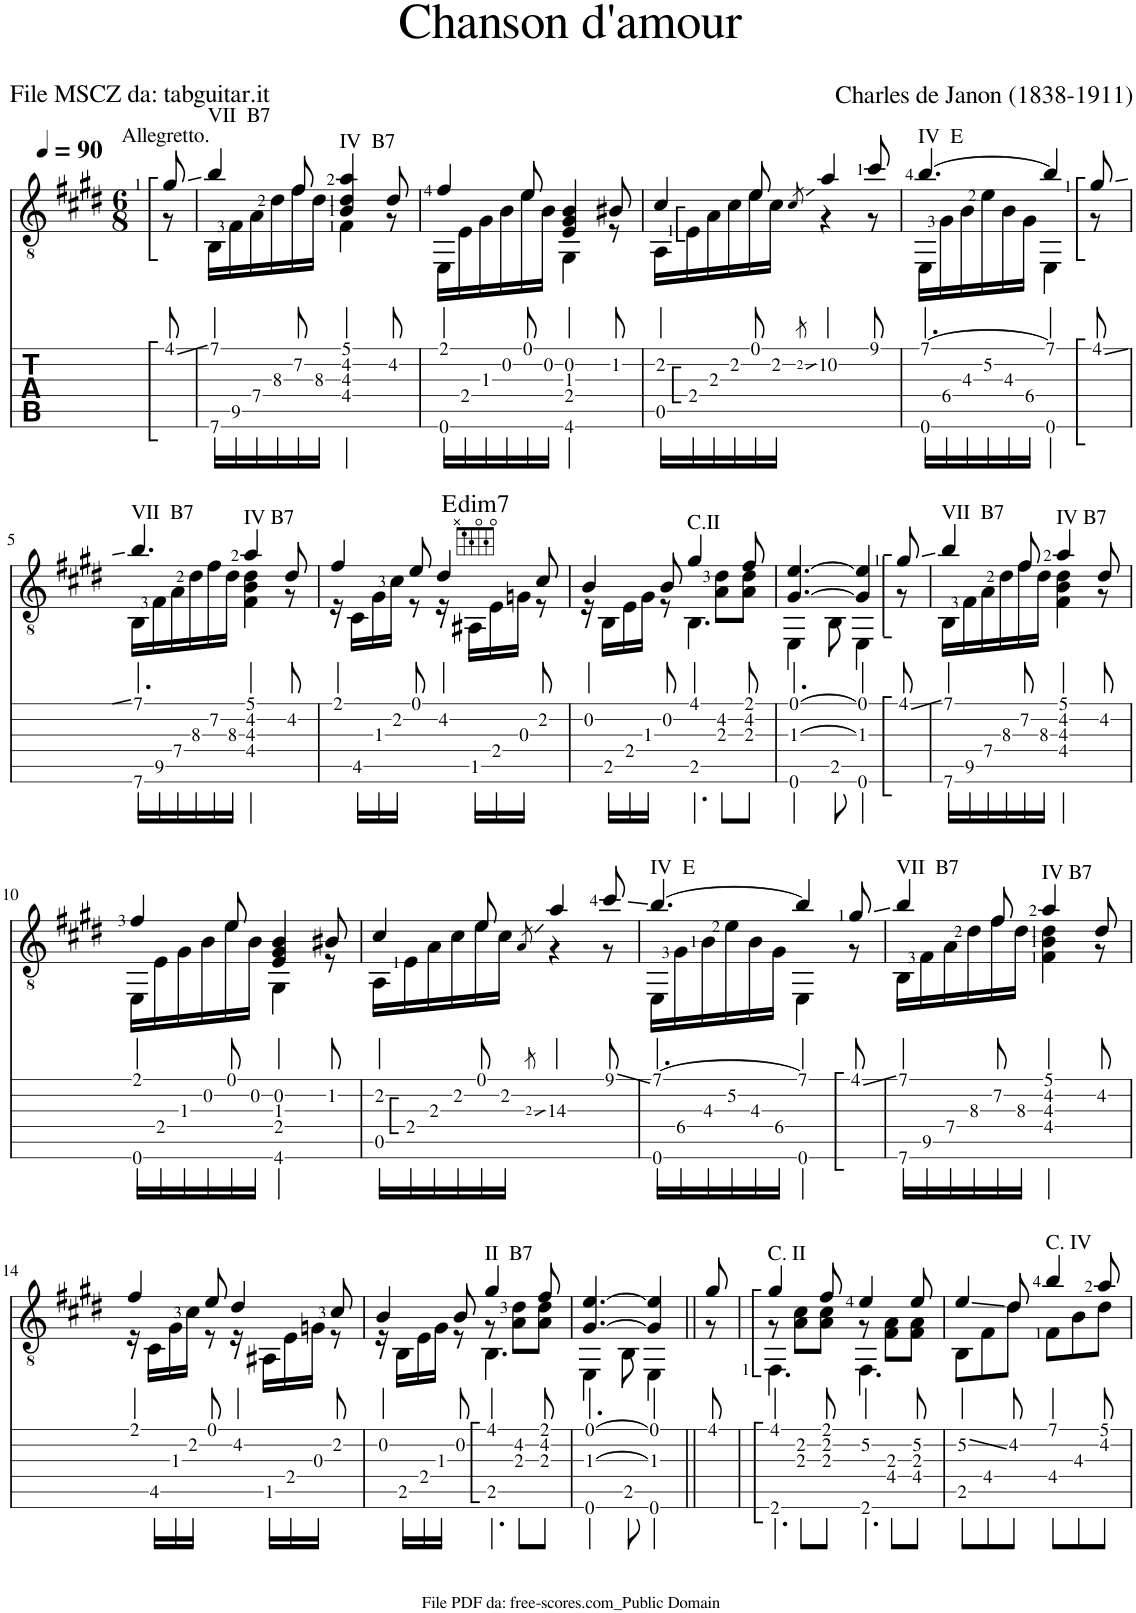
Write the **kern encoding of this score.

**kern	**kern	**harte
*part2	*part1	*part1
*staff2	*staff1	*
*I"Chitarra classica (Intavolatura)	*I"Guitar	*
*stria6	*	*
*	*clefGv2	*
*k[f#c#g#d#]	*k[f#c#g#d#]	*
*M6/8	*M6/8	*
*MM90	*MM90	*
=	=	=
*^	*^	*
!	!	!LO:TX:a:t=Allegretto.	!	!
8g#/	8r	8g#/	8r	.
=1	=1	=1	=1	=1
!	!	!LO:TX:a:t=VII  B7	!	!
4b/	16BB\LL	4b/	16BB\LL	.
.	16F#\	.	16F#\	.
.	16A\	.	16A\	.
.	16d#\	.	16d#\	.
8f#/	16f#\	8f#/	16f#\	.
.	16d#\JJ	.	16d#\JJ	.
!	!	!LO:TX:a:t=IV  B7	!	!
4B/ 4d#/ 4a/	4F#\	4B/ 4d#/ 4a/	4F#\	.
8d#/	8r	8d#/	8r	.
=2	=2	=2	=2	=2
4f#/	16EE\LL	4f#/	16EE\LL	.
.	16E\	.	16E\	.
.	16G#\	.	16G#\	.
.	16B\	.	16B\	.
8e/	16e\	8e/	16e\	.
.	16B\JJ	.	16B\JJ	.
4E/ 4G#/ 4B/	4GG#\	4E/ 4G#/ 4B/	4GG#\	.
8B#X/	8r	8B#X/	8r	.
=3	=3	=3	=3	=3
4c#/	16AA\LL	4c#/	16AA\LL	.
.	16E\	.	16E\	.
.	16A\	.	16A\	.
.	16c#\	.	16c#\	.
8e/	16e\	8e/	16e\	.
.	16c#\JJ	.	16c#\JJ	.
8qc#/	.	8qc#/	.	.
4a/	4r	4a/	4r	.
8cc#/	8r	8cc#/	8r	.
=4	=4	=4	=4	=4
!	!	!LO:TX:a:t=IV  E	!	!
[4.b/	16EE\LL	[4.b/	16EE\LL	.
.	16G#\	.	16G#\	.
.	16B\	.	16B\	.
.	16e\	.	16e\	.
.	16B\	.	16B\	.
.	16G#\JJ	.	16G#\JJ	.
4b/]	4EE\	4b/]	4EE\	.
8g#/	8r	8g#/	8r	.
!!LO:LB:g=z	!!
=5	=5	=5	=5	=5
!	!	!LO:TX:a:t=VII  B7	!	!
4.b/	16BB\LL	4.b/	16BB\LL	.
.	16F#\	.	16F#\	.
.	16A\	.	16A\	.
.	16d#\	.	16d#\	.
.	16f#\	.	16f#\	.
.	16d#\JJ	.	16d#\JJ	.
!	!	!LO:TX:a:t=IV B7	!	!
4a/	4F#\ 4B\ 4d#\	4a/	4F#\ 4B\ 4d#\	.
8d#/	8r	8d#/	8r	.
=6	=6	=6	=6	=6
4f#/	16r	4f#/	16r	.
.	16C#\LL	.	16C#\LL	.
.	16G#\	.	16G#\	.
.	16c#\JJ	.	16c#\JJ	.
8e/	8r	8e/	8r	.
4d#/	16r	4d#/	16r	.
!	!	!	!	!LO:H:kt=dim7
.	16AA#X\LL	.	16AA#X\LL	E:dim7
.	16E\	.	16E\	.
.	16Gn\JJ	.	16Gn\JJ	.
8c#/	8r	8c#/	8r	.
=7	=7	=7	=7	=7
*	*^	*	*^	*
4B/	16r	4.ryy	4B/	16r	4.ryy	.
.	16BB\LL	.	.	16BB\LL	.	.
.	16E\	.	.	16E\	.	.
.	16G#\JJ	.	.	16G#\JJ	.	.
8B/	8r	.	8B/	8r	.	.
!	!	!	!LO:TX:a:t=C.II	!	!	!
4g#/	8ryy	4.BB\	4g#/	8ryy	4.BB\	.
.	8A\ 8d#\L	.	.	8A\ 8d#\L	.	.
8f#/	8A\ 8d#\J	.	8f#/	8A\ 8d#\J	.	.
*	*v	*v	*	*	*	*
*	*	*	*v	*v	*
=8	=8	=8	=8	=8
[4.G#/ [4.e/	4EE\	[4.G#/ [4.e/	4EE\	.
.	8BB\	.	8BB\	.
4G#/] 4e/]	4EE\	4G#/] 4e/]	4EE\	.
8g#/	8r	8g#/	8r	.
=9	=9	=9	=9	=9
!	!	!LO:TX:a:t=VII  B7	!	!
4b/	16BB\LL	4b/	16BB\LL	.
.	16F#\	.	16F#\	.
.	16A\	.	16A\	.
.	16d#\	.	16d#\	.
8f#/	16f#\	8f#/	16f#\	.
.	16d#\JJ	.	16d#\JJ	.
!	!	!LO:TX:a:t=IV B7	!	!
4a/	4F#\ 4B\ 4d#\	4a/	4F#\ 4B\ 4d#\	.
8d#/	8r	8d#/	8r	.
!!LO:LB:g=z	!!
=10	=10	=10	=10	=10
4f#/	16EE\LL	4f#/	16EE\LL	.
.	16E\	.	16E\	.
.	16G#\	.	16G#\	.
.	16B\	.	16B\	.
8e/	16e\	8e/	16e\	.
.	16B\JJ	.	16B\JJ	.
4E/ 4G#/ 4B/	4GG#\	4E/ 4G#/ 4B/	4GG#\	.
8B#X/	8r	8B#X/	8r	.
=11	=11	=11	=11	=11
4c#/	16AA\LL	4c#/	16AA\LL	.
.	16E\	.	16E\	.
.	16A\	.	16A\	.
.	16c#\	.	16c#\	.
8e/	16e\	8e/	16e\	.
.	16c#\JJ	.	16c#\JJ	.
8qA/	.	8qA/	.	.
4a/	4r	4a/	4r	.
8cc#/	8r	8cc#/	8r	.
=12	=12	=12	=12	=12
!	!	!LO:TX:a:t=IV  E	!	!
[4.b/	16EE\LL	[4.b/	16EE\LL	.
.	16G#\	.	16G#\	.
.	16B\	.	16B\	.
.	16e\	.	16e\	.
.	16B\	.	16B\	.
.	16G#\JJ	.	16G#\JJ	.
4b/]	4EE\	4b/]	4EE\	.
8g#/	8r	8g#/	8r	.
=13	=13	=13	=13	=13
!	!	!LO:TX:a:t=VII  B7	!	!
4b/	16BB\LL	4b/	16BB\LL	.
.	16F#\	.	16F#\	.
.	16A\	.	16A\	.
.	16d#\	.	16d#\	.
8f#/	16f#\	8f#/	16f#\	.
.	16d#\JJ	.	16d#\JJ	.
!	!	!LO:TX:a:t=IV B7	!	!
4a/	4F#\ 4B\ 4d#\	4a/	4F#\ 4B\ 4d#\	.
8d#/	8r	8d#/	8r	.
!!LO:LB:g=z	!!
=14	=14	=14	=14	=14
4f#/	16r	4f#/	16r	.
.	16C#\LL	.	16C#\LL	.
.	16G#\	.	16G#\	.
.	16c#\JJ	.	16c#\JJ	.
8e/	8r	8e/	8r	.
4d#/	16r	4d#/	16r	.
.	16AA#X\LL	.	16AA#X\LL	.
.	16E\	.	16E\	.
.	16Gn\JJ	.	16Gn\JJ	.
8c#/	8r	8c#/	8r	.
=15	=15	=15	=15	=15
*	*^	*	*^	*
4B/	16r	4.ryy	4B/	16r	4.ryy	.
.	16BB\LL	.	.	16BB\LL	.	.
.	16E\	.	.	16E\	.	.
.	16G#\JJ	.	.	16G#\JJ	.	.
8B/	8r	.	8B/	8r	.	.
!	!	!	!LO:TX:a:t=II  B7	!	!	!
4g#/	8r	4.BB\	4g#/	8r	4.BB\	.
.	8A\ 8d#\L	.	.	8A\ 8d#\L	.	.
8f#/	8A\ 8d#\J	.	8f#/	8A\ 8d#\J	.	.
*	*v	*v	*	*	*	*
*	*	*	*v	*v	*
=16	=16	=16	=16	=16
[4.G#/ [4.e/	4EE\	[4.G#/ [4.e/	4EE\	.
.	8BB\	.	8BB\	.
4G#/] 4e/]	4EE\	4G#/] 4e/]	4EE\	.
=17||	=17||	=17||	=17||	=17||
8g#/	8r	8g#/	8r	.
=18	=18	=18	=18	=18
*	*^	*	*^	*
!	!	!	!LO:TX:a:t=C. II	!	!	!
4g#/	8r	4.FF#\	4g#/	8r	4.FF#\	.
.	8A\ 8c#\L	.	.	8A\ 8c#\L	.	.
8f#/	8A\ 8c#\J	.	8f#/	8A\ 8c#\J	.	.
4e/	8r	4.FF#\	4e/	8r	4.FF#\	.
.	8F#\ 8A\L	.	.	8F#\ 8A\L	.	.
8e/	8F#\ 8A\J	.	8e/	8F#\ 8A\J	.	.
*	*v	*v	*	*	*	*
*	*	*	*v	*v	*
=19	=19	=19	=19	=19
4e/	8BB\L	4e/	8BB\L	.
.	8F#\	.	8F#\	.
8d#/	8d#\J	8d#/	8d#\J	.
!	!	!LO:TX:a:t=C. IV	!	!
4b/	8F#\L	4b/	8F#\L	.
.	8B\	.	8B\	.
8a/	8d#\J	8a/	8d#\J	.
*v	*v	*	*	*
*	*v	*v	*
=	=	=
*-	*-	*-
